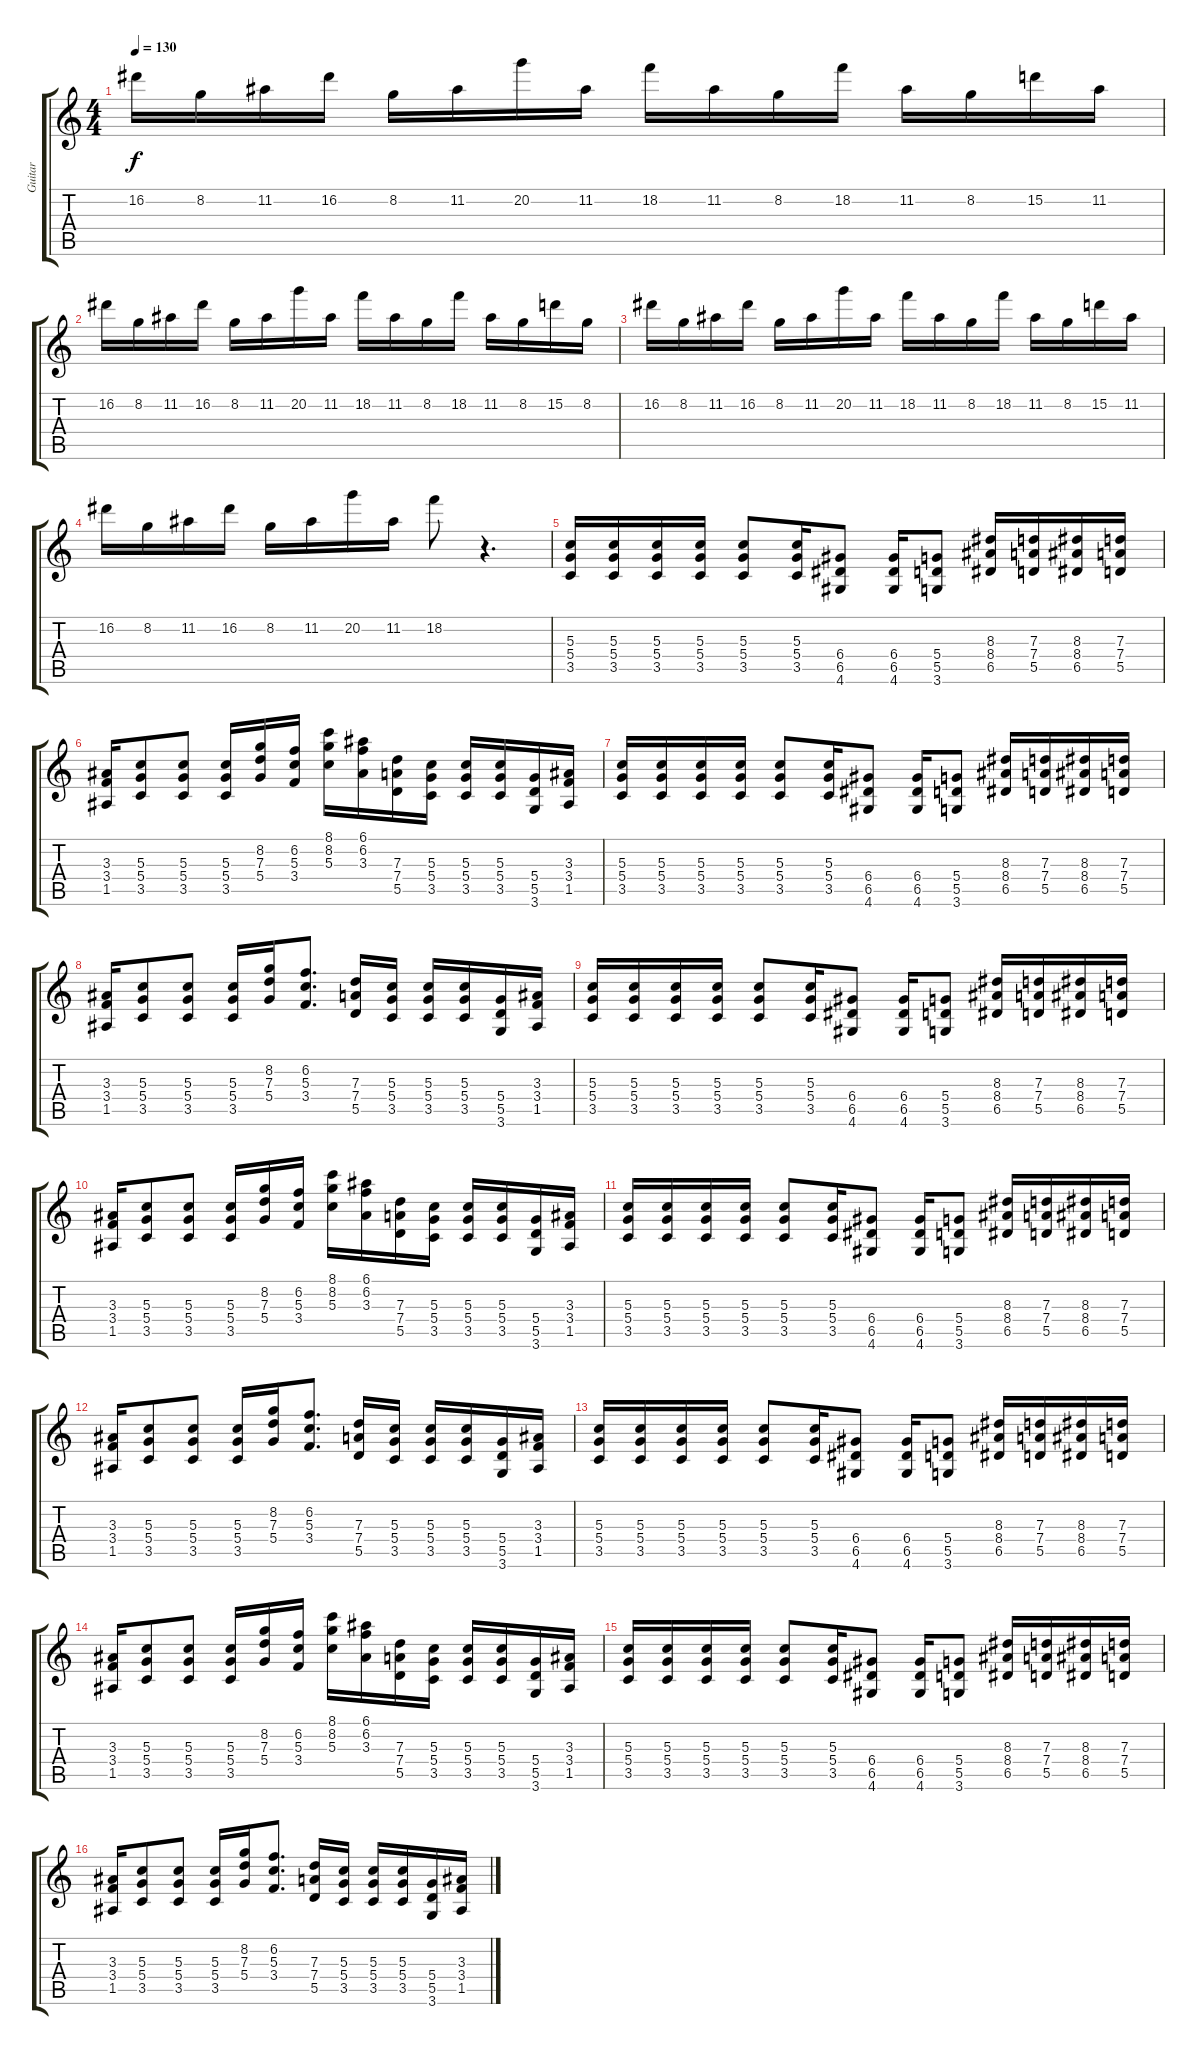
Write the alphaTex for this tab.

\track ("Guitar" "Guitar") {instrument overdrivenguitar}
\staff {score tabs}
\tuning (E4 B3 G3 D3 A2 E2) {hide}
\ts (4 4)
\tempo 130
\clef g2
\ks c
16.2.16{dy f} 8.2.16 11.2.16 16.2.16 8.2.16 11.2.16 20.2.16 11.2.16 18.2.16 11.2.16 8.2.16 18.2.16 11.2.16 8.2.16 15.2.16 11.2.16 |
16.2.16 8.2.16 11.2.16 16.2.16 8.2.16 11.2.16 20.2.16 11.2.16 18.2.16 11.2.16 8.2.16 18.2.16 11.2.16 8.2.16 15.2.16 8.2.16 |
16.2.16 8.2.16 11.2.16 16.2.16 8.2.16 11.2.16 20.2.16 11.2.16 18.2.16 11.2.16 8.2.16 18.2.16 11.2.16 8.2.16 15.2.16 11.2.16 |
16.2.16 8.2.16 11.2.16 16.2.16 8.2.16 11.2.16 20.2.16 11.2.16 18.2.8 r.4{d} |
(5.3 5.4 3.5).16 (5.3 5.4 3.5).16 (5.3 5.4 3.5).16 (5.3 5.4 3.5).16 (5.3 5.4 3.5).8 (5.3 5.4 3.5).16 (6.4 6.5 4.6).8 (6.4 6.5 4.6).16 (5.4 5.5 3.6).8 (8.3 8.4 6.5).16 (7.3 7.4 5.5).16 (8.3 8.4 6.5).16 (7.3 7.4 5.5).16 |
(3.3 3.4 1.5).16 (5.3 5.4 3.5).8 (5.3 5.4 3.5).8 (5.3 5.4 3.5).16 (8.2 7.3 5.4).16 (6.2 5.3 3.4).16 (8.1 8.2 5.3).16 (6.1 6.2 3.3).16 (7.3 7.4 5.5).16 (5.3 5.4 3.5).16 (5.3 5.4 3.5).16 (5.3 5.4 3.5).16 (5.4 5.5 3.6).16 (3.3 3.4 1.5).16 |
(5.3 5.4 3.5).16 (5.3 5.4 3.5).16 (5.3 5.4 3.5).16 (5.3 5.4 3.5).16 (5.3 5.4 3.5).8 (5.3 5.4 3.5).16 (6.4 6.5 4.6).8 (6.4 6.5 4.6).16 (5.4 5.5 3.6).8 (8.3 8.4 6.5).16 (7.3 7.4 5.5).16 (8.3 8.4 6.5).16 (7.3 7.4 5.5).16 |
(3.3 3.4 1.5).16 (5.3 5.4 3.5).8 (5.3 5.4 3.5).8 (5.3 5.4 3.5).16 (8.2 7.3 5.4).16 (6.2 5.3 3.4).8{d} (7.3 7.4 5.5).16 (5.3 5.4 3.5).16 (5.3 5.4 3.5).16 (5.3 5.4 3.5).16 (5.4 5.5 3.6).16 (3.3 3.4 1.5).16 |
(5.3 5.4 3.5).16 (5.3 5.4 3.5).16 (5.3 5.4 3.5).16 (5.3 5.4 3.5).16 (5.3 5.4 3.5).8 (5.3 5.4 3.5).16 (6.4 6.5 4.6).8 (6.4 6.5 4.6).16 (5.4 5.5 3.6).8 (8.3 8.4 6.5).16 (7.3 7.4 5.5).16 (8.3 8.4 6.5).16 (7.3 7.4 5.5).16 |
(3.3 3.4 1.5).16 (5.3 5.4 3.5).8 (5.3 5.4 3.5).8 (5.3 5.4 3.5).16 (8.2 7.3 5.4).16 (6.2 5.3 3.4).16 (8.1 8.2 5.3).16 (6.1 6.2 3.3).16 (7.3 7.4 5.5).16 (5.3 5.4 3.5).16 (5.3 5.4 3.5).16 (5.3 5.4 3.5).16 (5.4 5.5 3.6).16 (3.3 3.4 1.5).16 |
(5.3 5.4 3.5).16 (5.3 5.4 3.5).16 (5.3 5.4 3.5).16 (5.3 5.4 3.5).16 (5.3 5.4 3.5).8 (5.3 5.4 3.5).16 (6.4 6.5 4.6).8 (6.4 6.5 4.6).16 (5.4 5.5 3.6).8 (8.3 8.4 6.5).16 (7.3 7.4 5.5).16 (8.3 8.4 6.5).16 (7.3 7.4 5.5).16 |
(3.3 3.4 1.5).16 (5.3 5.4 3.5).8 (5.3 5.4 3.5).8 (5.3 5.4 3.5).16 (8.2 7.3 5.4).16 (6.2 5.3 3.4).8{d} (7.3 7.4 5.5).16 (5.3 5.4 3.5).16 (5.3 5.4 3.5).16 (5.3 5.4 3.5).16 (5.4 5.5 3.6).16 (3.3 3.4 1.5).16 |
(5.3 5.4 3.5).16 (5.3 5.4 3.5).16 (5.3 5.4 3.5).16 (5.3 5.4 3.5).16 (5.3 5.4 3.5).8 (5.3 5.4 3.5).16 (6.4 6.5 4.6).8 (6.4 6.5 4.6).16 (5.4 5.5 3.6).8 (8.3 8.4 6.5).16 (7.3 7.4 5.5).16 (8.3 8.4 6.5).16 (7.3 7.4 5.5).16 |
(3.3 3.4 1.5).16 (5.3 5.4 3.5).8 (5.3 5.4 3.5).8 (5.3 5.4 3.5).16 (8.2 7.3 5.4).16 (6.2 5.3 3.4).16 (8.1 8.2 5.3).16 (6.1 6.2 3.3).16 (7.3 7.4 5.5).16 (5.3 5.4 3.5).16 (5.3 5.4 3.5).16 (5.3 5.4 3.5).16 (5.4 5.5 3.6).16 (3.3 3.4 1.5).16 |
(5.3 5.4 3.5).16 (5.3 5.4 3.5).16 (5.3 5.4 3.5).16 (5.3 5.4 3.5).16 (5.3 5.4 3.5).8 (5.3 5.4 3.5).16 (6.4 6.5 4.6).8 (6.4 6.5 4.6).16 (5.4 5.5 3.6).8 (8.3 8.4 6.5).16 (7.3 7.4 5.5).16 (8.3 8.4 6.5).16 (7.3 7.4 5.5).16 |
(3.3 3.4 1.5).16 (5.3 5.4 3.5).8 (5.3 5.4 3.5).8 (5.3 5.4 3.5).16 (8.2 7.3 5.4).16 (6.2 5.3 3.4).8{d} (7.3 7.4 5.5).16 (5.3 5.4 3.5).16 (5.3 5.4 3.5).16 (5.3 5.4 3.5).16 (5.4 5.5 3.6).16 (3.3 3.4 1.5).16
